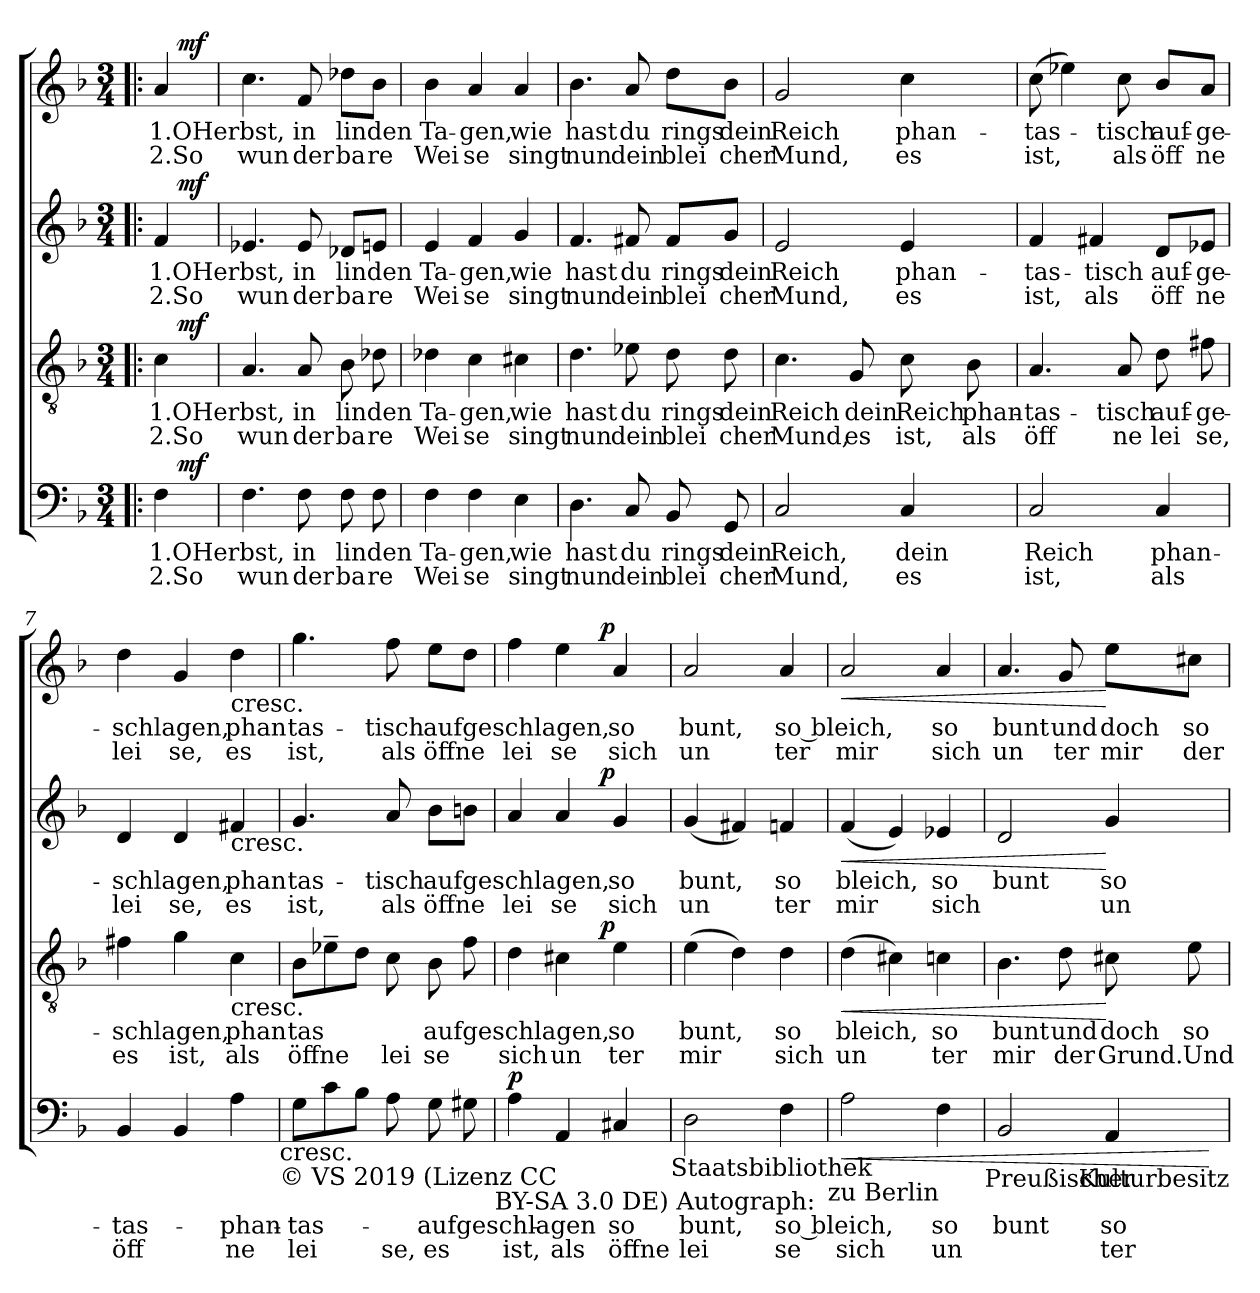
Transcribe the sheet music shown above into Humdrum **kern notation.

**kern	**text	**text	**dynam	**kern	**text	**text	**dynam	**kern	**text	**text	**dynam	**kern	**text	**text	**dynam
*part4	*part4	*part4	*part4	*part3	*part3	*part3	*part3	*part2	*part2	*part2	*part2	*part1	*part1	*part1	*part1
*staff4	*staff4	*staff4	*staff4	*staff3	*staff3	*staff3	*staff3	*staff2	*staff2	*staff2	*staff2	*staff1	*staff1	*staff1	*staff1
*clefF4	*	*	*	*clefGv2	*	*	*	*clefG2	*	*	*	*clefG2	*	*	*
*k[b-]	*	*	*	*k[b-]	*	*	*	*k[b-]	*	*	*	*k[b-]	*	*	*
*F:	*	*	*	*F:	*	*	*	*F:	*	*	*	*F:	*	*	*
*M3/4	*	*	*	*M3/4	*	*	*	*M3/4	*	*	*	*M3/4	*	*	*
=1!|:	=1!|:	=1!|:	=1!|:	=1!|:	=1!|:	=1!|:	=1!|:	=1!|:	=1!|:	=1!|:	=1!|:	=1!|:	=1!|:	=1!|:	=1!|:
!	!LO:LY:b:rj	!LO:LY:b:rj	!	!	!LO:LY:b:rj	!LO:LY:b:rj	!	!	!LO:LY:b:rj	!LO:LY:b:rj	!	!	!LO:LY:b:rj	!LO:LY:b:rj	!
*^	*	*	*	*^	*	*	*	*^	*	*	*	*^	*	*	*
4F\	16.ryy	1.OHerbst,	2.So	.	4c\	16.ryy	1.OHerbst,	2.So	.	4f/	16.ryy	1.OHerbst,	2.So	.	4a/	16.ryy	1.OHerbst,	2.So	.
!	!	!	!	!LO:DY:b	!	!	!	!	!LO:DY:b	!	!	!	!	!LO:DY:b	!	!	!	!	!LO:DY:b
.	8ryy	.	.	mf	.	8ryy	.	.	mf	.	8ryy	.	.	mf	.	8ryy	.	.	mf
.	32ryy	.	.	.	.	32ryy	.	.	.	.	32ryy	.	.	.	.	32ryy	.	.	.
=2	=2	=2	=2	=2	=2	=2	=2	=2	=2	=2	=2	=2	=2	=2	=2	=2	=2	=2	=2
!	!	!	!LO:LY:b	!	!	!	!	!LO:LY:b	!	!	!	!	!LO:LY:b	!	!	!	!	!LO:LY:b	!
*v	*v	*	*	*	*	*	*	*	*	*v	*v	*	*	*	*v	*v	*	*	*
*	*	*	*	*v	*v	*	*	*	*	*	*	*	*	*	*	*
4.F\	.	wun	.	4.A/	.	wun	.	4.e-X/	.	wun	.	4.cc\	.	wun	.
!	!LO:LY:b	!LO:LY:b	!	!	!LO:LY:b	!LO:LY:b	!	!	!LO:LY:b	!LO:LY:b	!	!	!LO:LY:b	!LO:LY:b	!
8F\	in	der	.	8A/	in	der	.	8e-/	in	der	.	8f/	in	der	.
!	!LO:LY:b	!LO:LY:b	!	!	!LO:LY:b	!LO:LY:b	!	!	!LO:LY:b	!LO:LY:b	!	!	!LO:LY:b	!LO:LY:b	!
8F\	linden	ba	.	8B-\	linden	ba	.	8d-X/L	linden	ba	.	8dd-X\L	linden	ba	.
!	!	!LO:LY:b	!	!	!	!LO:LY:b	!	!	!	!LO:LY:b	!	!	!	!LO:LY:b	!
8F\	.	re	.	8d-X\	.	re	.	8en/J	.	re	.	8b-\J	.	re	.
=3	=3	=3	=3	=3	=3	=3	=3	=3	=3	=3	=3	=3	=3	=3	=3
!	!LO:LY:b	!LO:LY:b	!	!	!LO:LY:b	!LO:LY:b	!	!	!LO:LY:b	!LO:LY:b	!	!	!LO:LY:b	!LO:LY:b	!
4F\	Ta-	Wei	.	4d-X\	Ta-	Wei	.	4e/	Ta-	Wei	.	4b-\	Ta-	Wei	.
!	!LO:LY:b	!LO:LY:b	!	!	!LO:LY:b	!LO:LY:b	!	!	!LO:LY:b	!LO:LY:b	!	!	!LO:LY:b	!LO:LY:b	!
4F\	-gen,	se	.	4c\	-gen,	se	.	4f/	-gen,	se	.	4a/	-gen,	se	.
!	!LO:LY:b	!LO:LY:b	!	!	!LO:LY:b	!LO:LY:b	!	!	!LO:LY:b	!LO:LY:b	!	!	!LO:LY:b	!LO:LY:b	!
4E\	wie	singt	.	4c#X\	wie	singt	.	4g/	wie	singt	.	4a/	wie	singt	.
=4	=4	=4	=4	=4	=4	=4	=4	=4	=4	=4	=4	=4	=4	=4	=4
!	!LO:LY:b	!LO:LY:b	!	!	!LO:LY:b	!LO:LY:b	!	!	!LO:LY:b	!LO:LY:b	!	!	!LO:LY:b	!LO:LY:b	!
4.D\	hast	nun	.	4.d\	hast	nun	.	4.f/	hast	nun	.	4.b-\	hast	nun	.
!	!LO:LY:b	!LO:LY:b	!	!	!LO:LY:b	!LO:LY:b	!	!	!LO:LY:b	!LO:LY:b	!	!	!LO:LY:b	!LO:LY:b	!
8C/	du	dein	.	8e-X\	du	dein	.	8f#X/	du	dein	.	8a/	du	dein	.
!	!LO:LY:b	!LO:LY:b	!	!	!LO:LY:b	!LO:LY:b	!	!	!LO:LY:b	!LO:LY:b	!	!	!LO:LY:b	!LO:LY:b	!
8BB-/	rings	blei	.	8d\	rings	blei	.	8f#/L	rings	blei	.	8dd\L	rings	blei	.
!	!LO:LY:b	!LO:LY:b	!	!	!LO:LY:b	!LO:LY:b	!	!	!LO:LY:b	!LO:LY:b	!	!	!LO:LY:b	!LO:LY:b	!
8GG/	dein	cher	.	8d\	dein	cher	.	8g/J	dein	cher	.	8b-\J	dein	cher	.
=5	=5	=5	=5	=5	=5	=5	=5	=5	=5	=5	=5	=5	=5	=5	=5
!	!LO:LY:b	!LO:LY:b	!	!	!LO:LY:b	!LO:LY:b	!	!	!LO:LY:b	!LO:LY:b	!	!	!LO:LY:b	!LO:LY:b	!
2C/	Reich,	Mund,	.	4.c\	Reich	Mund,	.	2e/	Reich	Mund,	.	2g/	Reich	Mund,	.
!	!	!	!	!	!LO:LY:b	!LO:LY:b	!	!	!	!	!	!	!	!	!
.	.	.	.	8G/	dein	es	.	.	.	.	.	.	.	.	.
!	!LO:LY:b	!LO:LY:b	!	!	!LO:LY:b	!LO:LY:b	!	!	!LO:LY:b	!LO:LY:b	!	!	!LO:LY:b	!LO:LY:b	!
4C/	dein	es	.	8c\	Reich	ist,	.	4e/	phan-	es	.	4cc\	phan-	es	.
!	!	!	!	!	!LO:LY:b	!LO:LY:b	!	!	!	!	!	!	!	!	!
.	.	.	.	8B-\	phan-	als	.	.	.	.	.	.	.	.	.
=6	=6	=6	=6	=6	=6	=6	=6	=6	=6	=6	=6	=6	=6	=6	=6
!	!LO:LY:b	!LO:LY:b	!	!	!LO:LY:b	!LO:LY:b	!	!	!LO:LY:b	!LO:LY:b	!	!	!LO:LY:b	!LO:LY:b	!
2C/	Reich	ist,	.	4.A/	-tas-	öff	.	4f/	-tas-	ist,	.	(>8cc\	-tas-	ist,	.
.	.	.	.	.	.	.	.	.	.	.	.	4ee-X\)	.	.	.
!	!	!	!	!	!	!	!	!	!LO:LY:b	!LO:LY:b	!	!	!	!	!
.	.	.	.	.	.	.	.	4f#X/	-tisch	als	.	.	.	.	.
!	!	!	!	!	!LO:LY:b	!LO:LY:b	!	!	!	!	!	!	!LO:LY:b	!LO:LY:b	!
.	.	.	.	8A/	-tisch	ne	.	.	.	.	.	8cc\	-tisch	als	.
!	!LO:LY:b	!LO:LY:b	!	!	!LO:LY:b	!LO:LY:b	!	!	!LO:LY:b	!LO:LY:b	!	!	!LO:LY:b	!LO:LY:b	!
4C/	phan-	als	.	8d\	auf-	lei	.	8d/L	auf-	öff	.	8b-/L	auf-	öff	.
!	!	!	!	!	!LO:LY:b	!LO:LY:b	!	!	!LO:LY:b	!LO:LY:b	!	!	!LO:LY:b	!LO:LY:b	!
.	.	.	.	8f#X\	-ge-	se,	.	8e-X/J	-ge-	ne	.	8a/J	-ge-	ne	.
!!LO:LB:g=z
=7	=7	=7	=7	=7	=7	=7	=7	=7	=7	=7	=7	=7	=7	=7	=7
!	!LO:LY:b	!LO:LY:b	!	!	!LO:LY:b	!LO:LY:b	!	!	!LO:LY:b	!LO:LY:b	!	!	!LO:LY:b	!LO:LY:b	!
4BB-/	-tas-	öff	.	4f#X\	-schlagen,	es	.	4d/	-schlagen,	lei	.	4dd\	-schlagen,	lei	.
!	!	!	!	!	!	!LO:LY:b	!	!	!	!LO:LY:b	!	!	!	!LO:LY:b	!
4BB-/	.	.	.	4g\	.	ist,	.	4d/	.	se,	.	4g/	.	se,	.
!	!	!	!	!	!	!	!	!	!	!	!	!LO:TX:b:t=cresc.	!	!	!
!	!	!	!	!	!	!	!	!LO:TX:b:t=cresc.	!	!	!	!	!	!	!
!	!	!	!	!LO:TX:b:t=cresc.	!	!	!	!	!	!	!	!	!	!	!
!	!LO:LY:b	!LO:LY:b	!	!	!LO:LY:b	!LO:LY:b	!	!	!LO:LY:b	!LO:LY:b	!	!	!LO:LY:b	!LO:LY:b	!
4A\	phan-	ne	.	4c\	phan	als	.	4f#X/	phan	es	.	4dd\	phan	es	.
!LO:TX:b:t=cresc.	!	!	!	!	!	!	!	!	!	!	!	!	!	!	!
!LO:TX:b:t=© VS 2019 (Lizenz CC	!	!	!	!	!	!	!	!	!	!	!	!	!	!	!
=8	=8	=8	=8	=8	=8	=8	=8	=8	=8	=8	=8	=8	=8	=8	=8
!	!LO:LY:b	!LO:LY:b	!	!	!LO:LY:b	!LO:LY:b	!	!	!LO:LY:b	!LO:LY:b	!	!	!LO:LY:b	!LO:LY:b	!
8G\L	-tas-	lei	.	8B-\L	tas	öffne	.	4.g/	tas-	ist,	.	4.gg\	tas-	ist,	.
8c\	.	.	.	8e-X~>\	.	.	.	.	.	.	.	.	.	.	.
8B-\J	.	.	.	8d\J	.	.	.	.	.	.	.	.	.	.	.
!	!	!LO:LY:b	!	!	!	!LO:LY:b	!	!	!LO:LY:b	!LO:LY:b	!	!	!LO:LY:b	!LO:LY:b	!
8A\	.	se,	.	8c\	.	lei	.	8a/	-tisch	als	.	8ff\	-tisch	als	.
!	!LO:LY:b	!LO:LY:b	!	!	!LO:LY:b	!LO:LY:b	!	!	!LO:LY:b	!LO:LY:b	!	!	!LO:LY:b	!LO:LY:b	!
8G\	aufgeschla-	es	.	8B-\	aufgeschlagen,	se	.	8b-\L	aufgeschlagen,	öffne	.	8ee\L	aufgeschlagen,	öffne	.
8G#X\	.	.	.	8f\	.	.	.	8bn\J	.	.	.	8dd\J	.	.	.
!LO:TX:b:t=BY-SA 3.0 DE) Autograph&colon;	!	!	!	!	!	!	!	!	!	!	!	!	!	!	!
=9	=9	=9	=9	=9	=9	=9	=9	=9	=9	=9	=9	=9	=9	=9	=9
!	!	!LO:LY:b	!LO:DY:b	!	!	!LO:LY:b	!	!	!	!LO:LY:b	!	!	!	!LO:LY:b	!
*	*	*	*	*^	*	*	*	*^	*	*	*	*^	*	*	*
4A\	.	ist,	p	4d\	4...ryy	.	sich	.	4a/	4...ryy	.	lei	.	4ff\	4...ryy	.	lei	.
!	!LO:LY:b	!LO:LY:b	!	!	!	!	!LO:LY:b	!	!	!	!	!LO:LY:b	!	!	!	!	!LO:LY:b	!
4AA/	-gen	als	.	4c#X\	.	.	un	.	4a/	.	.	se	.	4ee\	.	.	se	.
!	!	!	!	!	!	!	!	!LO:DY:b	!	!	!	!	!LO:DY:b	!	!	!	!	!LO:DY:b
.	.	.	.	.	4ryy	.	.	p	.	4ryy	.	.	p	.	4ryy	.	.	p
!	!LO:LY:b	!LO:LY:b	!	!	!	!LO:LY:b	!LO:LY:b	!	!	!	!LO:LY:b	!LO:LY:b	!	!	!	!LO:LY:b	!LO:LY:b	!
4C#X/	so	öffne	.	4e\	.	so	ter	.	4g/	.	so	sich	.	4a/	.	so	sich	.
.	.	.	.	.	32ryy	.	.	.	.	32ryy	.	.	.	.	32ryy	.	.	.
!LO:TX:b:t=Staatsbibliothek	!	!	!	!	!	!	!	!	!	!	!	!	!	!	!	!	!	!
=10	=10	=10	=10	=10	=10	=10	=10	=10	=10	=10	=10	=10	=10	=10	=10	=10	=10	=10
!	!LO:LY:b	!LO:LY:b	!	!	!	!LO:LY:b	!LO:LY:b	!	!	!	!LO:LY:b	!LO:LY:b	!	!	!	!LO:LY:b	!LO:LY:b	!
*	*	*	*	*v	*v	*	*	*	*	*	*	*	*	*v	*v	*	*	*
*	*	*	*	*	*	*	*	*v	*v	*	*	*	*	*	*	*
2D\	bunt,	lei	.	(>4e\	bunt,	mir	.	(<4g/	bunt,	un	.	2a/	bunt,	un	.
.	.	.	.	4d\)	.	.	.	4f#X/)	.	.	.	.	.	.	.
!	!LO:LY:b	!LO:LY:b	!	!	!LO:LY:b	!LO:LY:b	!	!	!LO:LY:b	!LO:LY:b	!	!	!LO:LY:b	!LO:LY:b	!
4F\	so bleich,	se	.	4d\	so	sich	.	4fn/	so	ter	.	4a/	so bleich,	ter	.
!LO:TX:b:t=zu Berlin	!	!	!	!	!	!	!	!	!	!	!	!	!	!	!
=11	=11	=11	=11	=11	=11	=11	=11	=11	=11	=11	=11	=11	=11	=11	=11
!	!	!LO:LY:b	!LO:HP:b	!	!LO:LY:b	!LO:LY:b	!LO:HP:b	!	!LO:LY:b	!LO:LY:b	!LO:HP:b	!	!	!LO:LY:b	!LO:HP:b
2A\	.	sich	<	(>4d\	bleich,	un	<	(<4f/	bleich,	mir	<	2a/	.	mir	<
.	.	.	.	4c#X\)	.	.	.	4e/)	.	.	.	.	.	.	.
!	!LO:LY:b	!LO:LY:b	!	!	!LO:LY:b	!LO:LY:b	!	!	!LO:LY:b	!LO:LY:b	!	!	!LO:LY:b	!LO:LY:b	!
4F\	so	un	.	4cn\	so	ter	.	4e-X/	so	sich	.	4a/	so	sich	.
!LO:TX:b:t=Preußischer	!	!	!	!	!	!	!	!	!	!	!	!	!	!	!
=12	=12	=12	=12	=12	=12	=12	=12	=12	=12	=12	=12	=12	=12	=12	=12
!	!LO:LY:b	!	!	!	!LO:LY:b	!LO:LY:b	!	!	!LO:LY:b	!	!	!	!LO:LY:b	!LO:LY:b	!
2BB-/	bunt	.	.	4.B-\	bunt	mir	.	2d/	bunt	.	.	4.a/	bunt	un	.
!	!	!	!	!	!LO:LY:b	!LO:LY:b	!	!	!	!	!	!	!LO:LY:b	!LO:LY:b	!
.	.	.	.	8d\	und	der	.	.	.	.	.	8g/	und	ter	.
!	!LO:LY:b	!LO:LY:b	!	!	!LO:LY:b	!LO:LY:b	!	!	!LO:LY:b	!LO:LY:b	!	!	!LO:LY:b	!LO:LY:b	!
4AA/	so	ter	.	8c#X\	doch	Grund.	[	4g/	so	un	[	8ee\L	doch	mir	[
!	!	!	!	!	!LO:LY:b	!LO:LY:b	!	!	!	!	!	!	!LO:LY:b	!LO:LY:b	!
.	.	.	.	8e\	so	Und	.	.	.	.	.	8cc#X\J	so	der	.
.	.	.	[	.	.	.	.	.	.	.	.	.	.	.	.
!LO:TX:b:t=Kulturbesitz	!	!	!	!	!	!	!	!	!	!	!	!	!	!	!
=	=	=	=	=	=	=	=	=	=	=	=	=	=	=	=
*-	*-	*-	*-	*-	*-	*-	*-	*-	*-	*-	*-	*-	*-	*-	*-
